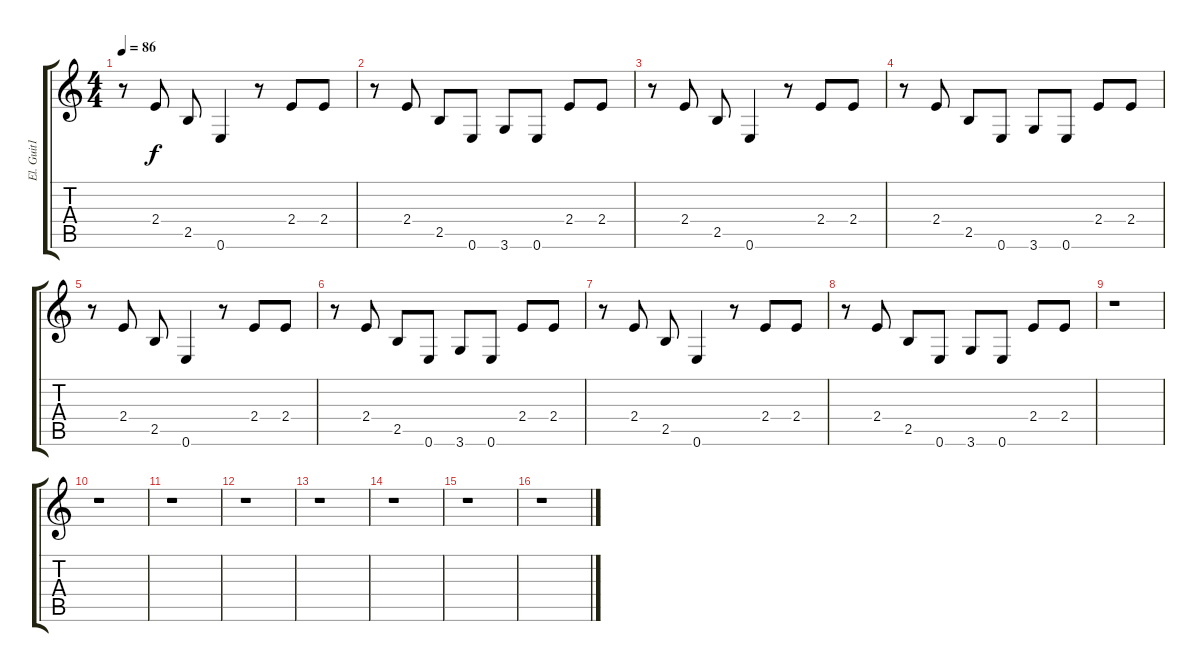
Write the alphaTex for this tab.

\track ("El. Guit1" "El. Guit1") {instrument electricguitarmuted}
\staff {score tabs}
\tuning (E4 B3 G3 D3 A2 E2) {hide}
\ts (4 4)
\tempo 86
\clef g2
\ks c
r.8{dy f} 2.4.8 2.5.8 0.6.4 r.8 2.4.8 2.4.8 |
r.8 2.4.8 2.5.8 0.6.8 3.6.8 0.6.8 2.4.8 2.4.8 |
r.8 2.4.8 2.5.8 0.6.4 r.8 2.4.8 2.4.8 |
r.8 2.4.8 2.5.8 0.6.8 3.6.8 0.6.8 2.4.8 2.4.8 |
r.8 2.4.8 2.5.8 0.6.4 r.8 2.4.8 2.4.8 |
r.8 2.4.8 2.5.8 0.6.8 3.6.8 0.6.8 2.4.8 2.4.8 |
r.8 2.4.8 2.5.8 0.6.4 r.8 2.4.8 2.4.8 |
r.8 2.4.8 2.5.8 0.6.8 3.6.8 0.6.8 2.4.8 2.4.8 |
r.1 |
r.1 |
r.1 |
r.1 |
r.1 |
r.1 |
r.1 |
r.1
